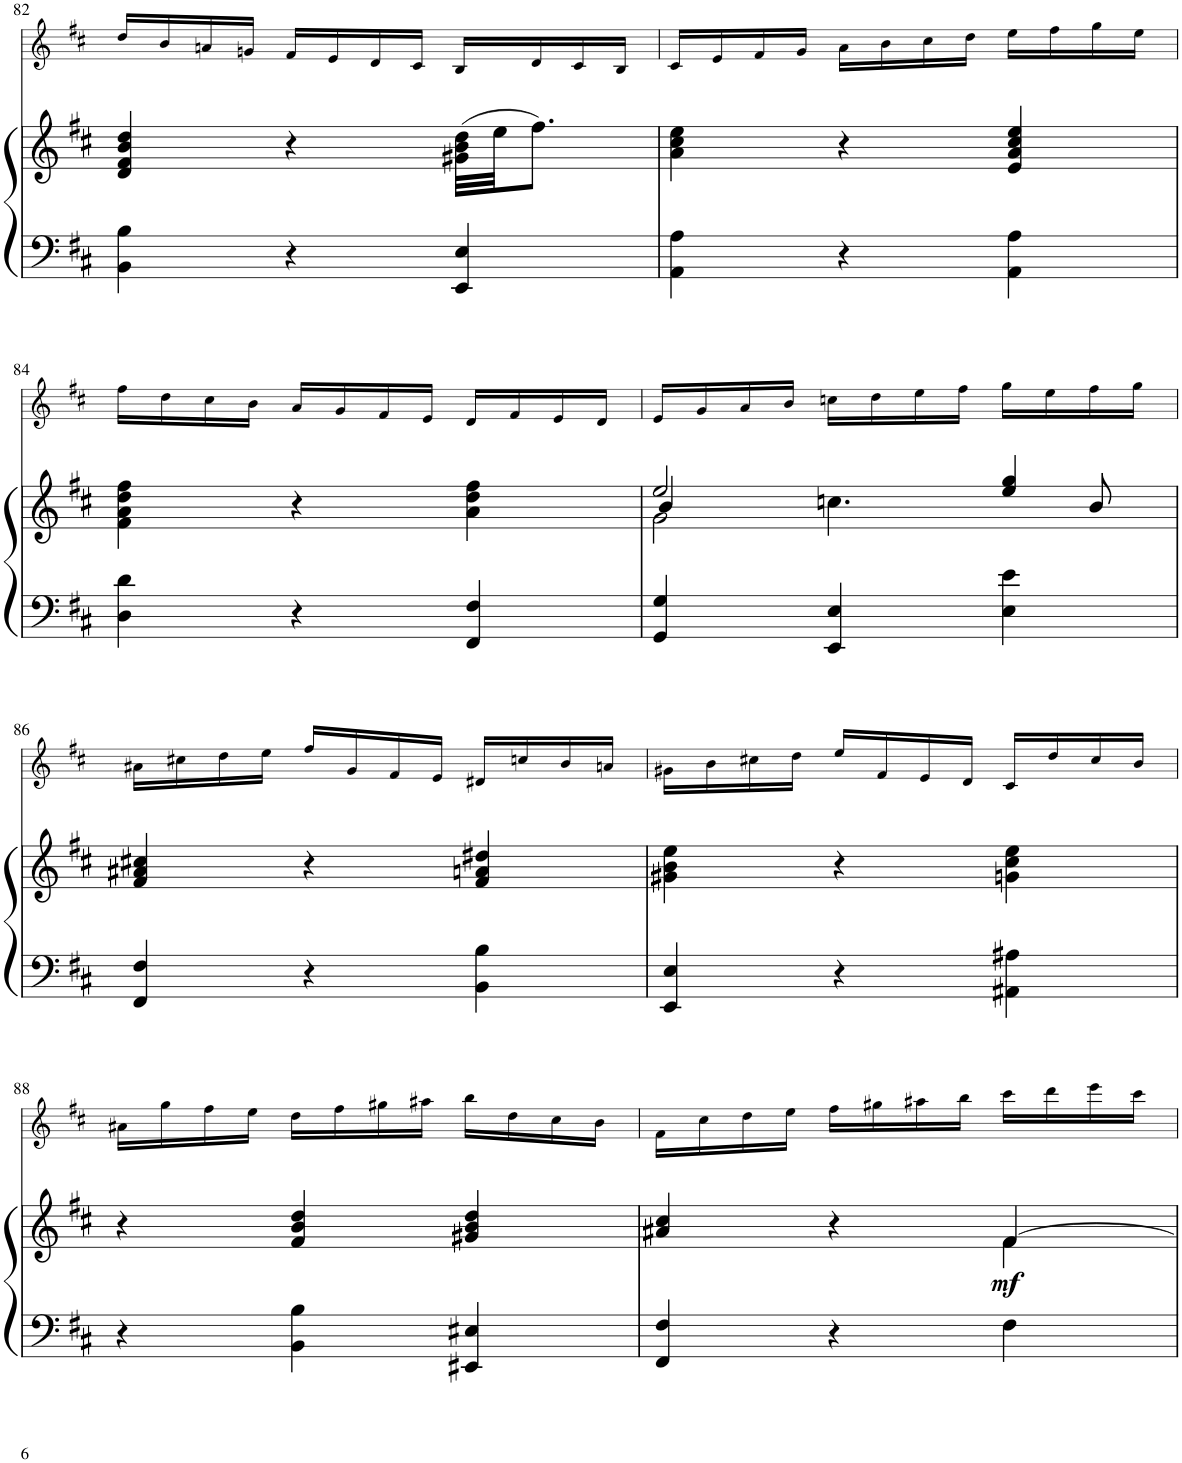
**kern	**kern	**dynam	**kern
*part2	*part2	*part2	*part1
*staff3	*staff2	*staff2/3	*staff1
*I"Piano	*	*	*I"Violin
*I'Pno	*	*	*I'Vln
!!LO:PB:g=z
*clefF4	*clefG2	*	*clefG2
*k[f#c#]	*k[f#c#]	*	*k[f#c#]
*M3/4	*M3/4	*	*M3/4
=82	=82	=82	=82
4BB\ 4B\	4d/ 4f#/ 4b/ 4dd/	.	16dd/LL
.	.	.	16b/
.	.	.	16an/
.	.	.	16gn/JJ
4r	4r	.	16f#/LL
.	.	.	16e/
.	.	.	16d/
.	.	.	16c#/JJ
4EE/ 4E/	(32g#X\ 32b\ 32dd\LLL	.	16B/LL
.	32ee\JJ	.	.
.	8.ff#\J)	.	16d/
.	.	.	16c#/
.	.	.	16B/JJ
=83	=83	=83	=83
4AA\ 4A\	4a\ 4cc#\ 4ee\	.	16c#/LL
.	.	.	16e/
.	.	.	16f#/
.	.	.	16g/JJ
4r	4r	.	16a\LL
.	.	.	16b\
.	.	.	16cc#\
.	.	.	16dd\JJ
4AA\ 4A\	4e/ 4a/ 4cc#/ 4ee/	.	16ee\LL
.	.	.	16ff#\
.	.	.	16gg\
.	.	.	16ee\JJ
!!LO:LB:g=z
=84	=84	=84	=84
4D\ 4d\	4f#\ 4a\ 4dd\ 4ff#\	.	16ff#\LL
.	.	.	16dd\
.	.	.	16cc#\
.	.	.	16b\JJ
4r	4r	.	16a/LL
.	.	.	16g/
.	.	.	16f#/
.	.	.	16e/JJ
4FF#/ 4F#/	4a\ 4dd\ 4ff#\	.	16d/LL
.	.	.	16f#/
.	.	.	16e/
.	.	.	16d/JJ
=85	=85	=85	=85
*	*^	*	*
*	*	*^	*	*
4GG/ 4G/	2ee/	2g\	4b/	.	16e/LL
.	.	.	.	.	16g/
.	.	.	.	.	16a/
.	.	.	.	.	16b/JJ
4EE/ 4E/	.	.	4.ccn\	.	16ccn\LL
.	.	.	.	.	16dd\
.	.	.	.	.	16ee\
.	.	.	.	.	16ff#\JJ
4E\ 4e\	4ee/ 4gg/	4ryy	.	.	16gg\LL
.	.	.	.	.	16ee\
.	.	.	8b/	.	16ff#\
.	.	.	.	.	16gg\JJ
*	*v	*v	*v	*	*
!!LO:LB:g=z
=86	=86	=86	=86
4FF#/ 4F#/	4f#/ 4a#X/ 4cc#X/	.	16a#X\LL
.	.	.	16cc#X\
.	.	.	16dd\
.	.	.	16ee\JJ
4r	4r	.	16ff#/LL
.	.	.	16g/
.	.	.	16f#/
.	.	.	16e/JJ
4BB\ 4B\	4f#/ 4an/ 4dd#X/	.	16d#X/LL
.	.	.	16ccn/
.	.	.	16b/
.	.	.	16an/JJ
=87	=87	=87	=87
4EE/ 4E/	4g#X\ 4b\ 4ee\	.	16g#X\LL
.	.	.	16b\
.	.	.	16cc#X\
.	.	.	16dd\JJ
4r	4r	.	16ee/LL
.	.	.	16f#/
.	.	.	16e/
.	.	.	16d/JJ
4AA#X\ 4A#X\	4gn\ 4cc#\ 4ee\	.	16c#/LL
.	.	.	16dd/
.	.	.	16cc#/
.	.	.	16b/JJ
!!LO:LB:g=z
=88	=88	=88	=88
4r	4r	.	16a#X\LL
.	.	.	16gg\
.	.	.	16ff#\
.	.	.	16ee\JJ
4BB\ 4B\	4f#/ 4b/ 4dd/	.	16dd\LL
.	.	.	16ff#\
.	.	.	16gg#X\
.	.	.	16aa#X\JJ
4EE#X/ 4E#X/	4g#X/ 4b/ 4dd/	.	16bb\LL
.	.	.	16dd\
.	.	.	16cc#\
.	.	.	16b\JJ
=89	=89	=89	=89
*	*^	*	*
4FF#/ 4F#/	4a#X/ 4cc#/	2ryy	.	16f#\LL
.	.	.	.	16cc#\
.	.	.	.	16dd\
.	.	.	.	16ee\JJ
4r	4r	.	.	16ff#\LL
.	.	.	.	16gg#X\
.	.	.	.	16aa#X\
.	.	.	.	16bb\JJ
!	!	!	!LO:DY:b	!
4F#\	[4f#/	4f#\	mf	16ccc#\LL
.	.	.	.	16ddd\
.	.	.	.	16eee\
.	.	.	.	16ccc#\JJ
*	*v	*v	*	*
=	=	=	=
*-	*-	*-	*-
